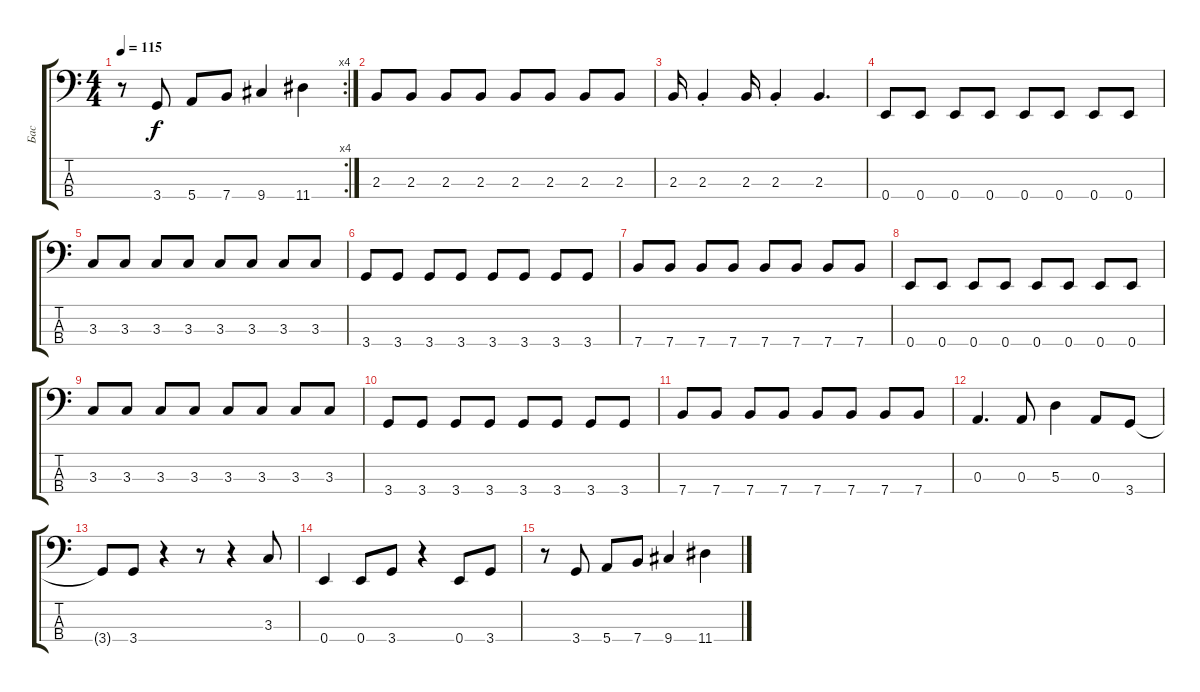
\track ("Бас" "Бас") {instrument electricbasspick}
\staff {score tabs}
\tuning (G2 D2 A1 E1) {hide}
\rc 4
\ts (4 4)
\tempo 115
\clef f4
\ks c
r.8{dy f} 3.4.8 5.4.8 7.4.8 9.4.4 11.4.4 |
2.3.8 2.3.8 2.3.8 2.3.8 2.3.8 2.3.8 2.3.8 2.3.8 |
2.3.16 2.3{st}.4 2.3.16 2.3{st}.4 2.3.4{d} |
0.4.8 0.4.8 0.4.8 0.4.8 0.4.8 0.4.8 0.4.8 0.4.8 |
3.3.8 3.3.8 3.3.8 3.3.8 3.3.8 3.3.8 3.3.8 3.3.8 |
3.4.8 3.4.8 3.4.8 3.4.8 3.4.8 3.4.8 3.4.8 3.4.8 |
7.4.8 7.4.8 7.4.8 7.4.8 7.4.8 7.4.8 7.4.8 7.4.8 |
0.4.8 0.4.8 0.4.8 0.4.8 0.4.8 0.4.8 0.4.8 0.4.8 |
3.3.8 3.3.8 3.3.8 3.3.8 3.3.8 3.3.8 3.3.8 3.3.8 |
3.4.8 3.4.8 3.4.8 3.4.8 3.4.8 3.4.8 3.4.8 3.4.8 |
7.4.8 7.4.8 7.4.8 7.4.8 7.4.8 7.4.8 7.4.8 7.4.8 |
0.3.4{d} 0.3.8 5.3.4 0.3.8 3.4.8 |
3.4{t}.8 3.4.8 r.4 r.8 r.4 3.3.8 |
0.4.4 0.4.8 3.4.8 r.4 0.4.8 3.4.8 |
r.8 3.4.8 5.4.8 7.4.8 9.4.4 11.4.4
